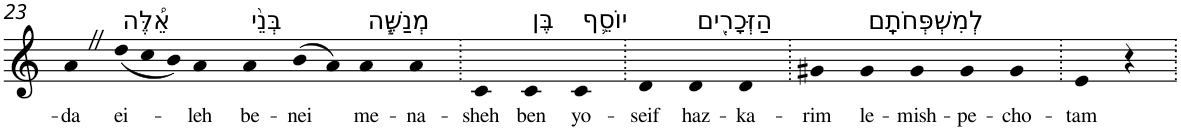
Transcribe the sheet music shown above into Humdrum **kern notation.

**kern	**text
*part1	*part1
*staff1	*staff1
*I"Piano	*
*I'Pno	*
!!LO:PB:g=z
*clefG2	*
*k[]	*
=23	=23
!	!LO:LY:b
4aZ	-da
*Xtuplet	*
!LO:TX:a:t=אֵ֠לֶּה	!
!	!LO:LY:b
(<12dd	ei-
12cc	.
12b)	.
!	!LO:LY:b
4a	-leh
!LO:TX:a:t=בְּנֵ֨י	!
!	!LO:LY:b
4a	be-
!	!LO:LY:b
(>8b	-nei
8a)	.
!LO:TX:a:t=מְנַשֶּׁ֧ה	!
!	!LO:LY:b
4a	me-
!	!LO:LY:b
4a	-na-
=24.	=24.
!	!LO:LY:b
4c	-sheh
!LO:TX:a:t=בֶּן	!
!	!LO:LY:b
4c	ben
!LO:TX:a:t=יוֹסֵ֛ף	!
!	!LO:LY:b
4c	yo-
=25.	=25.
!	!LO:LY:b
4d	-seif
!LO:TX:a:t=הַזְּכָרִ֖ים	!
!	!LO:LY:b
4d	haz-
!	!LO:LY:b
4d	-ka-
=26.	=26.
!	!LO:LY:b
4g#X	-rim
!LO:TX:a:t=לְמִשְׁפְּחֹתָֽם	!
!	!LO:LY:b
4g#	le-
!	!LO:LY:b
4g#	-mish-
!	!LO:LY:b
4g#	-pe-
!	!LO:LY:b
4g#	-cho-
=27.	=27.
!	!LO:LY:b
4e	-tam
4r	.
=.	=.
*-	*-
